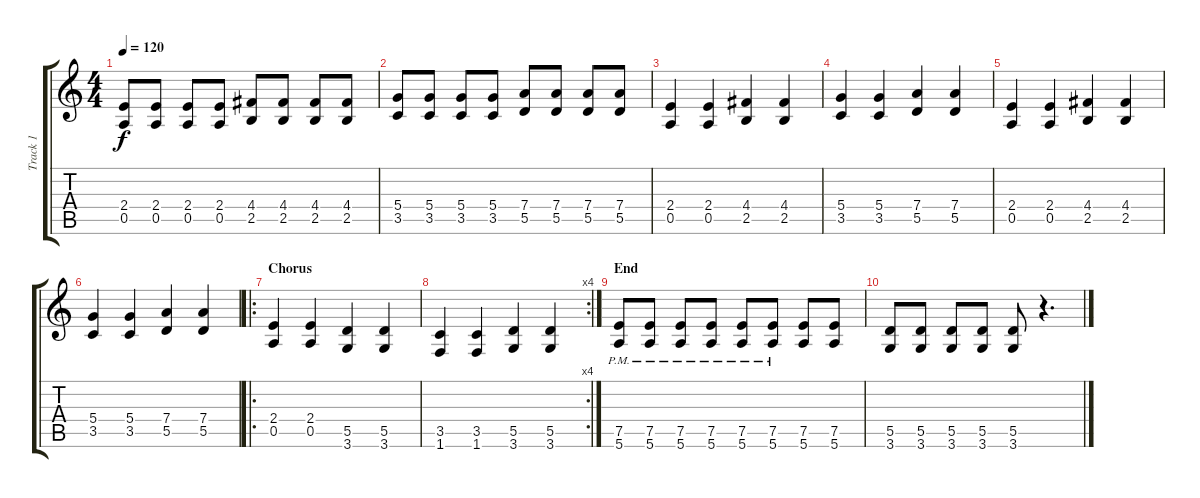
\track ("Track 1" "Track 1") {instrument distortionguitar}
\staff {score tabs}
\tuning (E4 B3 G3 D3 A2 E2) {hide}
\ts (4 4)
\tempo 120
\clef g2
\ks c
(2.4 0.5).8{dy f} (2.4 0.5).8 (2.4 0.5).8 (2.4 0.5).8 (4.4 2.5).8 (4.4 2.5).8 (4.4 2.5).8 (4.4 2.5).8 |
(5.4 3.5).8 (5.4 3.5).8 (5.4 3.5).8 (5.4 3.5).8 (7.4 5.5).8 (7.4 5.5).8 (7.4 5.5).8 (7.4 5.5).8 |
(2.4 0.5).4 (2.4 0.5).4 (4.4 2.5).4 (4.4 2.5).4 |
(5.4 3.5).4 (5.4 3.5).4 (7.4 5.5).4 (7.4 5.5).4 |
(2.4 0.5).4 (2.4 0.5).4 (4.4 2.5).4 (4.4 2.5).4 |
(5.4 3.5).4 (5.4 3.5).4 (7.4 5.5).4 (7.4 5.5).4 |
\ro
\section ("" "Chorus")
(2.4 0.5).4 (2.4 0.5).4 (5.5 3.6).4 (5.5 3.6).4 |
\rc 4
(3.5 1.6).4 (3.5 1.6).4 (5.5 3.6).4 (5.5 3.6).4 |
\section ("" "End")
(7.5{pm} 5.6{pm}).8 (7.5{pm} 5.6{pm}).8 (7.5{pm} 5.6).8 (7.5{pm} 5.6).8 (7.5{pm} 5.6).8 (7.5{pm} 5.6).8 (7.5 5.6).8 (7.5 5.6).8 |
(5.5 3.6).8 (5.5 3.6).8 (5.5 3.6).8 (5.5 3.6).8 (5.5 3.6).8 r.4{d}
